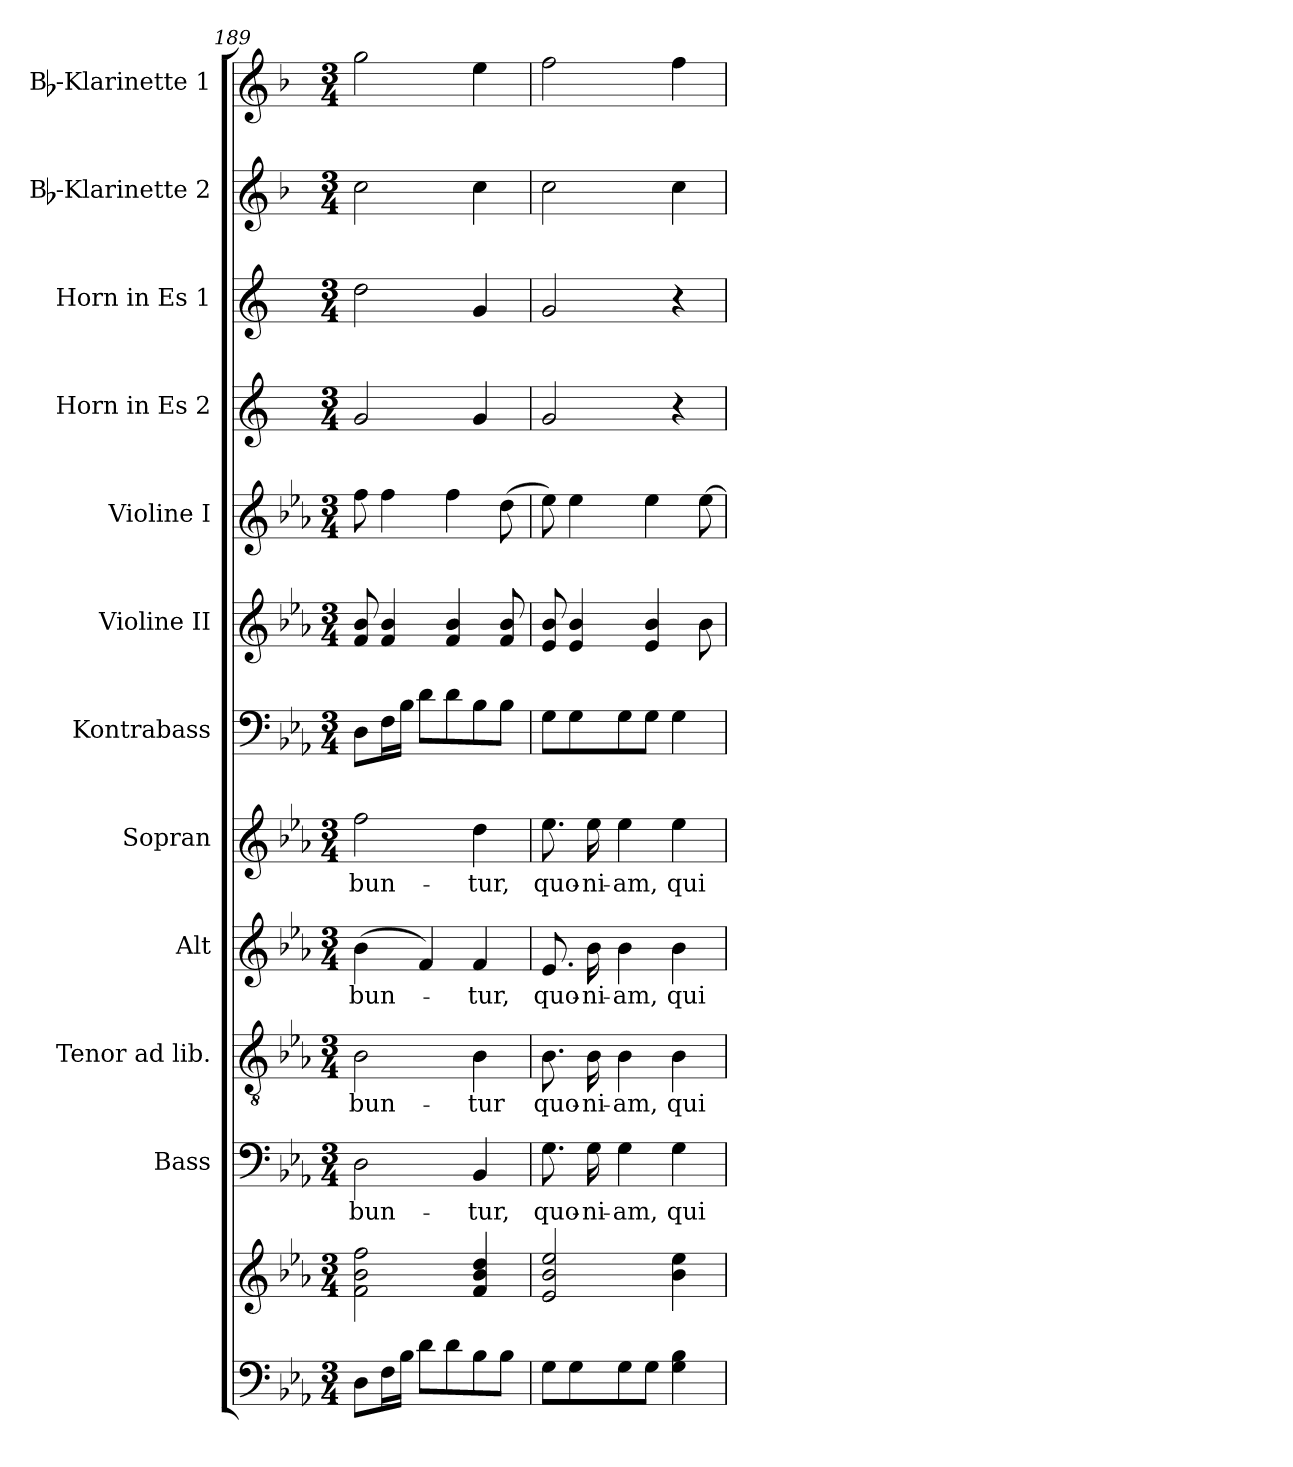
**kern	**kern	**kern	**text	**kern	**text	**kern	**text	**kern	**text	**kern	**kern	**kern	**kern	**kern	**kern	**kern
*part12	*part12	*part11	*part11	*part10	*part10	*part9	*part9	*part8	*part8	*part7	*part6	*part5	*part4	*part3	*part2	*part1
*staff13	*staff12	*staff11	*staff11	*staff10	*staff10	*staff9	*staff9	*staff8	*staff8	*staff7	*staff6	*staff5	*staff4	*staff3	*staff2	*staff1
*	*	*I"Bass	*	*I"Tenor ad lib.	*	*I"Alt	*	*I"Sopran	*	*I"Kontrabass	*I"Violine II	*I"Violine I	*I"Horn in Es 2	*I"Horn in Es 1	*I"Bb-Klarinette 2	*I"Bb-Klarinette 1
*	*	*I'B.	*	*I'T.	*	*I'A.	*	*I'S.	*	*I'Kb.	*I'Vl. II	*I'Vl. I	*	*	*I'Bb Kl. 2	*I'Bb Kl. 1
*clefF4	*clefG2	*clefF4	*	*clefGv2	*	*clefG2	*	*clefG2	*	*clefF4	*clefG2	*clefG2	*clefG2	*clefG2	*clefG2	*clefG2
*	*	*	*	*	*	*	*	*	*	*ITrd7c12	*	*	*ITrd5c9	*ITrd5c9	*ITrd1c2	*ITrd1c2
*k[b-e-a-]	*k[b-e-a-]	*k[b-e-a-]	*	*k[b-e-a-]	*	*k[b-e-a-]	*	*k[b-e-a-]	*	*k[b-e-a-]	*k[b-e-a-]	*k[b-e-a-]	*k[b-e-a-]	*k[b-e-a-]	*k[b-e-a-]	*k[b-e-a-]
*E-:	*E-:	*E-:	*	*E-:	*	*E-:	*	*E-:	*	*E-:	*E-:	*E-:	*E-:	*E-:	*E-:	*E-:
*M3/4	*M3/4	*M3/4	*	*M3/4	*	*M3/4	*	*M3/4	*	*M3/4	*M3/4	*M3/4	*M3/4	*M3/4	*M3/4	*M3/4
=189	=189	=189	=189	=189	=189	=189	=189	=189	=189	=189	=189	=189	=189	=189	=189	=189
!	!	!	!LO:LY:b	!	!LO:LY:b	!	!LO:LY:b	!	!LO:LY:b	!	!	!	!	!	!	!
8D\L	2f\ 2b-\ 2ff\	2D\	-bun-	2B-\	-bun-	(>4b-\	-bun-	2ff\	-bun-	8DD\L	8f/ 8b-/	8ff\	2B-/	2f\	2b-\	2ff\
16F\L	.	.	.	.	.	.	.	.	.	16FF\L	4f/ 4b-/	4ff\	.	.	.	.
16B-\JJ	.	.	.	.	.	.	.	.	.	16BB-\JJ	.	.	.	.	.	.
8d\L	.	.	.	.	.	4f/)	.	.	.	8D\L	.	.	.	.	.	.
8d\	.	.	.	.	.	.	.	.	.	8D\	4f/ 4b-/	4ff\	.	.	.	.
!	!	!	!LO:LY:b	!	!LO:LY:b	!	!LO:LY:b	!	!LO:LY:b	!	!	!	!	!	!	!
8B-\	4f/ 4b-/ 4dd/	4BB-/	-tur,	4B-\	-tur	4f/	-tur,	4dd\	-tur,	8BB-\	.	.	4B-/	4B-/	4b-\	4dd\
8B-\J	.	.	.	.	.	.	.	.	.	8BB-\J	8f/ 8b-/	(>8dd\	.	.	.	.
=190	=190	=190	=190	=190	=190	=190	=190	=190	=190	=190	=190	=190	=190	=190	=190	=190
!	!	!	!LO:LY:b	!	!LO:LY:b	!	!LO:LY:b	!	!LO:LY:b	!	!	!	!	!	!	!
8G\L	2e-/ 2b-/ 2ee-/	8.G\	quo-	8.B-\	quo-	8.e-/	quo-	8.ee-\	quo-	8GG\L	8e-/ 8b-/	8ee-\)	2B-/	2B-/	2b-\	2ee-\
8G\	.	.	.	.	.	.	.	.	.	8GG\	4e-/ 4b-/	4ee-\	.	.	.	.
!	!	!	!LO:LY:b	!	!LO:LY:b	!	!LO:LY:b	!	!LO:LY:b	!	!	!	!	!	!	!
.	.	16G\	-ni-	16B-\	-ni-	16b-\	-ni-	16ee-\	-ni-	.	.	.	.	.	.	.
!	!	!	!LO:LY:b	!	!LO:LY:b	!	!LO:LY:b	!	!LO:LY:b	!	!	!	!	!	!	!
8G\	.	4G\	-am,	4B-\	-am,	4b-\	-am,	4ee-\	-am,	8GG\	.	.	.	.	.	.
8G\J	.	.	.	.	.	.	.	.	.	8GG\J	4e-/ 4b-/	4ee-\	.	.	.	.
!	!	!	!LO:LY:b	!	!LO:LY:b	!	!LO:LY:b	!	!LO:LY:b	!	!	!	!	!	!	!
4G\ 4B-\	4b-\ 4ee-\	4G\	qui	4B-\	qui	4b-\	qui	4ee-\	qui	4GG\	.	.	4r	4r	4b-\	4ee-\
.	.	.	.	.	.	.	.	.	.	.	8b-\	[8ee-\	.	.	.	.
=	=	=	=	=	=	=	=	=	=	=	=	=	=	=	=	=
*-	*-	*-	*-	*-	*-	*-	*-	*-	*-	*-	*-	*-	*-	*-	*-	*-
